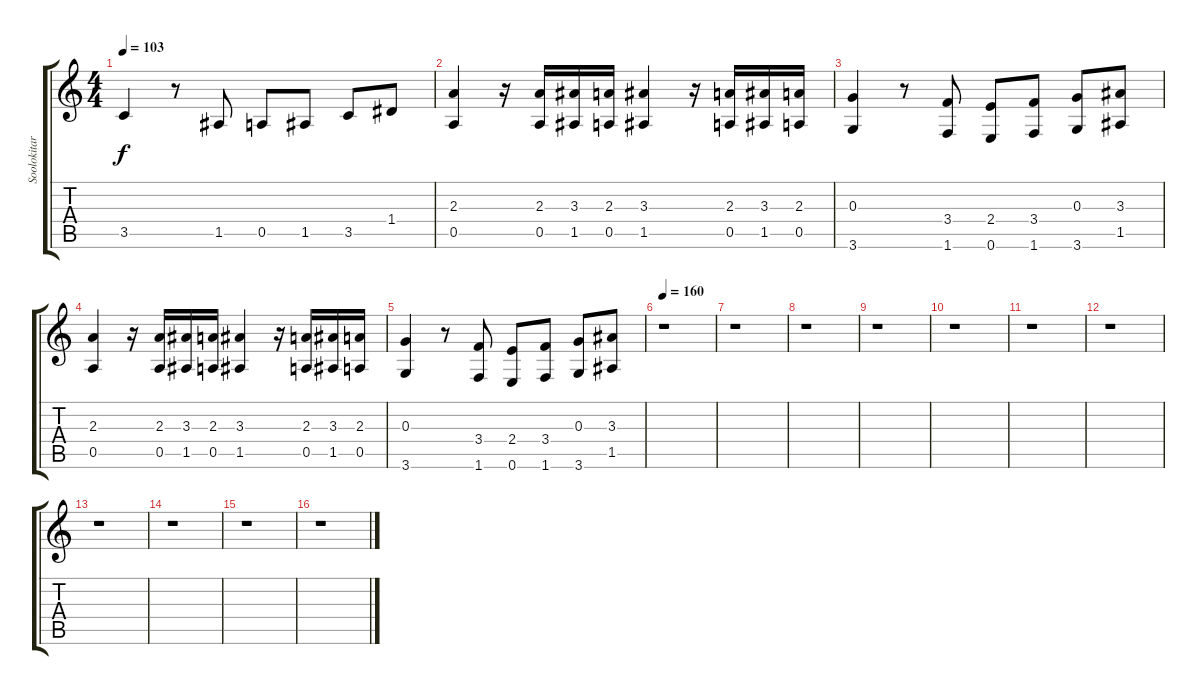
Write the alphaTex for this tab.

\track ("Soolokitara" "Soolokitar") {instrument overdrivenguitar}
\staff {score tabs}
\tuning (E4 B3 G3 D3 A2 E2) {hide}
\ts (4 4)
\tempo 103
\clef g2
\ks c
3.5.4{dy f} r.8 1.5.8 0.5.8 1.5.8 3.5.8 1.4.8 |
(2.3 0.5).4 r.16 (2.3 0.5).16 (3.3 1.5).16 (2.3 0.5).16 (3.3 1.5).4 r.16 (2.3 0.5).16 (3.3 1.5).16 (2.3 0.5).16 |
(0.3 3.6).4 r.8 (3.4 1.6).8 (2.4 0.6).8 (3.4 1.6).8 (0.3 3.6).8 (3.3 1.5).8 |
(2.3 0.5).4 r.16 (2.3 0.5).16 (3.3 1.5).16 (2.3 0.5).16 (3.3 1.5).4 r.16 (2.3 0.5).16 (3.3 1.5).16 (2.3 0.5).16 |
(0.3 3.6).4 r.8 (3.4 1.6).8 (2.4 0.6).8 (3.4 1.6).8 (0.3 3.6).8 (3.3 1.5).8 |
\tempo 160
r.1 |
r.1 |
r.1 |
r.1 |
r.1 |
r.1 |
r.1 |
r.1 |
r.1 |
r.1 |
r.1
